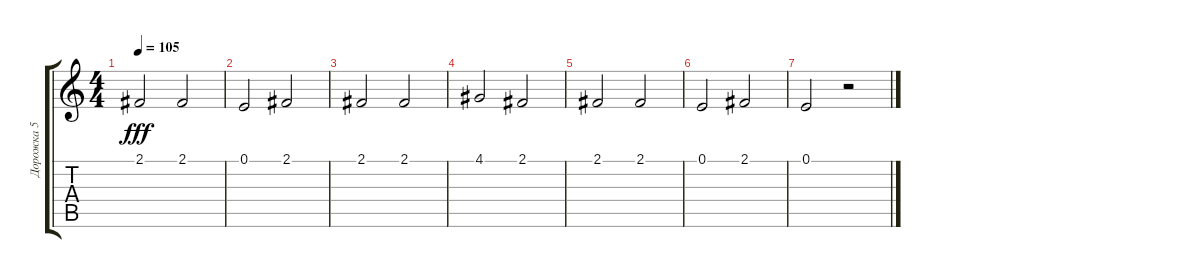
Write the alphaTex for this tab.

\track ("Дорожка 5" "Дорожка 5") {instrument tremolostrings}
\staff {score tabs}
\tuning (E4 B3 G3 D3 A2 E2) {hide}
\ts (4 4)
\tempo 105
\clef g2
\ks c
2.1.2{dy fff} 2.1.2 |
0.1.2 2.1.2 |
2.1.2 2.1.2 |
4.1.2 2.1.2 |
2.1.2 2.1.2 |
0.1.2 2.1.2 |
0.1.2 r.2
